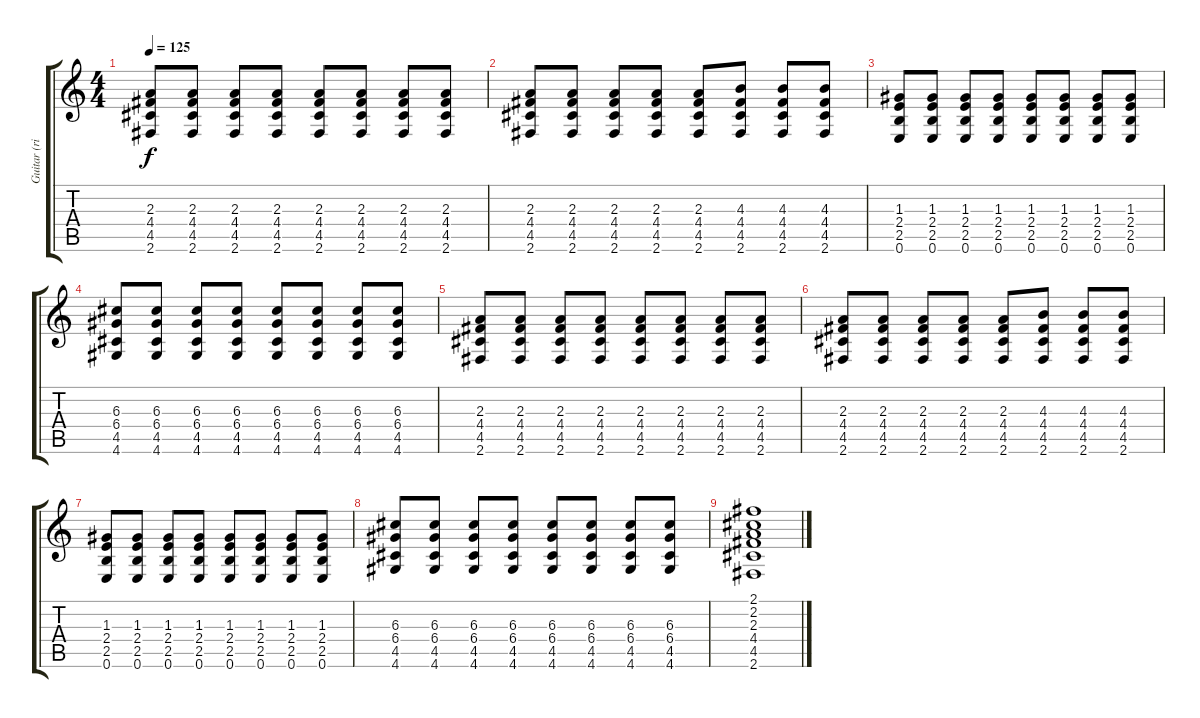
\track ("Guitar (right)" "Guitar (ri") {instrument electricguitarclean}
\staff {score tabs}
\tuning (E4 B3 G3 D3 A2 E2) {hide}
\ts (4 4)
\tempo 125
\clef g2
\ks c
(2.3 4.4 4.5 2.6).8{dy f volume 16 instrument distortionguitar} (2.3 4.4 4.5 2.6).8 (2.3 4.4 4.5 2.6).8 (2.3 4.4 4.5 2.6).8 (2.3 4.4 4.5 2.6).8 (2.3 4.4 4.5 2.6).8 (2.3 4.4 4.5 2.6).8 (2.3 4.4 4.5 2.6).8 |
(2.3 4.4 4.5 2.6).8{volume 16} (2.3 4.4 4.5 2.6).8 (2.3 4.4 4.5 2.6).8 (2.3 4.4 4.5 2.6).8 (2.3 4.4 4.5 2.6).8 (4.3 4.4 4.5 2.6).8 (4.3 4.4 4.5 2.6).8 (4.3 4.4 4.5 2.6).8 |
(1.3 2.4 2.5 0.6).8{volume 16} (1.3 2.4 2.5 0.6).8 (1.3 2.4 2.5 0.6).8 (1.3 2.4 2.5 0.6).8 (1.3 2.4 2.5 0.6).8 (1.3 2.4 2.5 0.6).8 (1.3 2.4 2.5 0.6).8 (1.3 2.4 2.5 0.6).8 |
(6.3 6.4 4.5 4.6).8 (6.3 6.4 4.5 4.6).8 (6.3 6.4 4.5 4.6).8 (6.3 6.4 4.5 4.6).8 (6.3 6.4 4.5 4.6).8 (6.3 6.4 4.5 4.6).8 (6.3 6.4 4.5 4.6).8 (6.3 6.4 4.5 4.6).8 |
(2.3 4.4 4.5 2.6).8{volume 16 instrument distortionguitar} (2.3 4.4 4.5 2.6).8 (2.3 4.4 4.5 2.6).8 (2.3 4.4 4.5 2.6).8 (2.3 4.4 4.5 2.6).8 (2.3 4.4 4.5 2.6).8 (2.3 4.4 4.5 2.6).8 (2.3 4.4 4.5 2.6).8 |
(2.3 4.4 4.5 2.6).8{volume 16} (2.3 4.4 4.5 2.6).8 (2.3 4.4 4.5 2.6).8 (2.3 4.4 4.5 2.6).8 (2.3 4.4 4.5 2.6).8 (4.3 4.4 4.5 2.6).8 (4.3 4.4 4.5 2.6).8 (4.3 4.4 4.5 2.6).8 |
(1.3 2.4 2.5 0.6).8{volume 16} (1.3 2.4 2.5 0.6).8 (1.3 2.4 2.5 0.6).8 (1.3 2.4 2.5 0.6).8 (1.3 2.4 2.5 0.6).8 (1.3 2.4 2.5 0.6).8 (1.3 2.4 2.5 0.6).8 (1.3 2.4 2.5 0.6).8 |
(6.3 6.4 4.5 4.6).8 (6.3 6.4 4.5 4.6).8 (6.3 6.4 4.5 4.6).8 (6.3 6.4 4.5 4.6).8 (6.3 6.4 4.5 4.6).8 (6.3 6.4 4.5 4.6).8 (6.3 6.4 4.5 4.6).8 (6.3 6.4 4.5 4.6).8 |
(2.1 2.2 2.3 4.4 4.5 2.6).1
